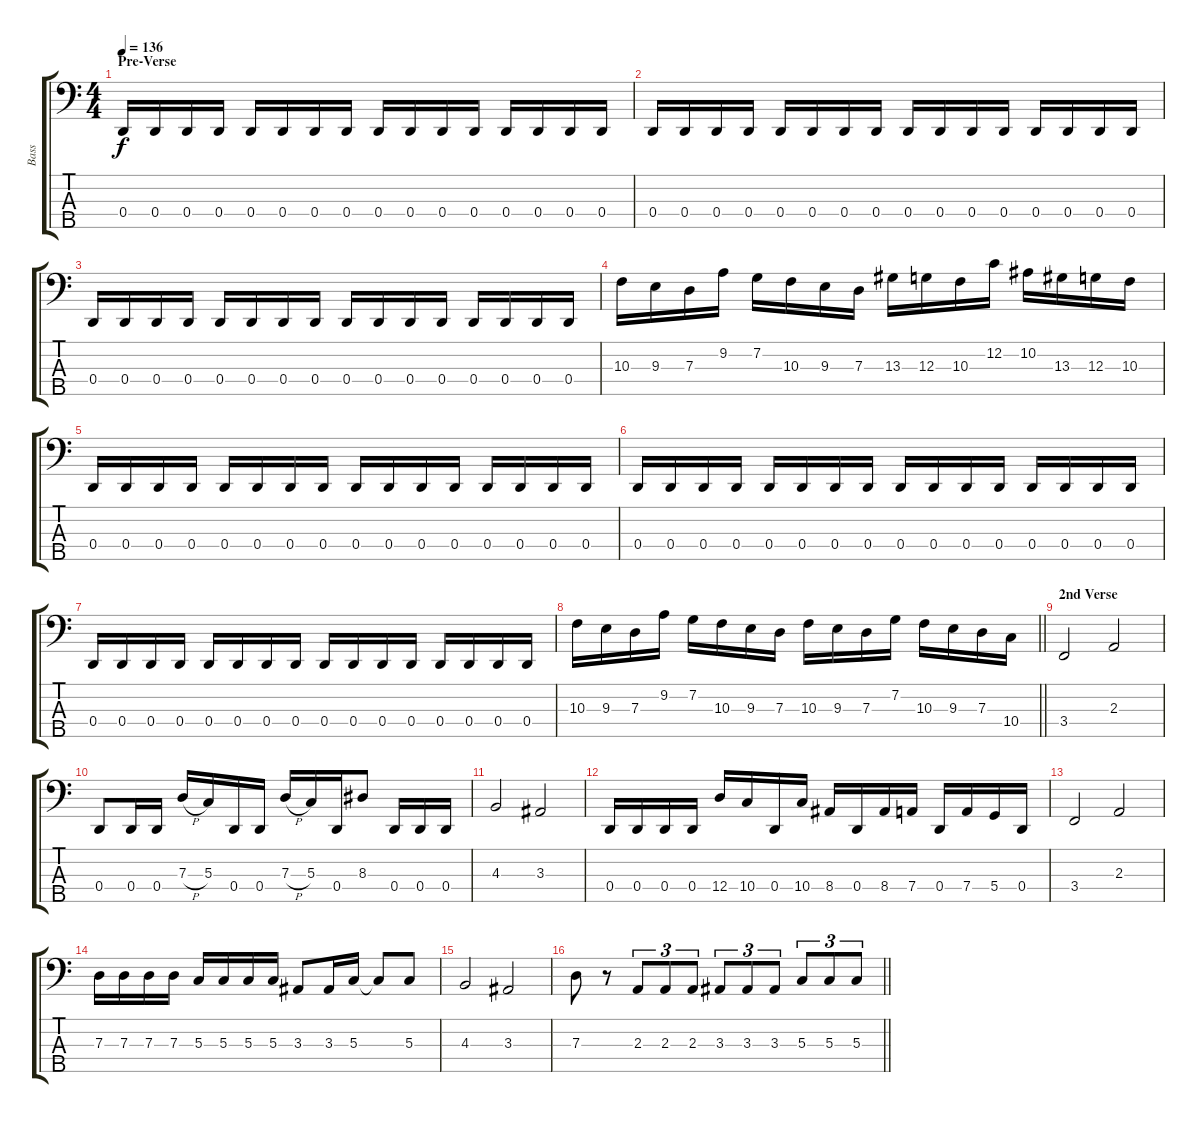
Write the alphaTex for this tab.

\track ("Bass" "Bass") {instrument electricbasspick}
\staff {score tabs}
\tuning (F2 C2 G1 D1 A0) {hide}
\ts (4 4)
\section ("" "Pre-Verse")
\tempo 136
\clef f4
\ks c
0.4.16{dy f} 0.4.16 0.4.16 0.4.16 0.4.16 0.4.16 0.4.16 0.4.16 0.4.16 0.4.16 0.4.16 0.4.16 0.4.16 0.4.16 0.4.16 0.4.16 |
0.4.16 0.4.16 0.4.16 0.4.16 0.4.16 0.4.16 0.4.16 0.4.16 0.4.16 0.4.16 0.4.16 0.4.16 0.4.16 0.4.16 0.4.16 0.4.16 |
0.4.16 0.4.16 0.4.16 0.4.16 0.4.16 0.4.16 0.4.16 0.4.16 0.4.16 0.4.16 0.4.16 0.4.16 0.4.16 0.4.16 0.4.16 0.4.16 |
10.3.16 9.3.16 7.3.16 9.2.16 7.2.16 10.3.16 9.3.16 7.3.16 13.3.16 12.3.16 10.3.16 12.2.16 10.2.16 13.3.16 12.3.16 10.3.16 |
0.4.16 0.4.16 0.4.16 0.4.16 0.4.16 0.4.16 0.4.16 0.4.16 0.4.16 0.4.16 0.4.16 0.4.16 0.4.16 0.4.16 0.4.16 0.4.16 |
0.4.16 0.4.16 0.4.16 0.4.16 0.4.16 0.4.16 0.4.16 0.4.16 0.4.16 0.4.16 0.4.16 0.4.16 0.4.16 0.4.16 0.4.16 0.4.16 |
0.4.16 0.4.16 0.4.16 0.4.16 0.4.16 0.4.16 0.4.16 0.4.16 0.4.16 0.4.16 0.4.16 0.4.16 0.4.16 0.4.16 0.4.16 0.4.16 |
\barLineRight lightlight
10.3.16 9.3.16 7.3.16 9.2.16 7.2.16 10.3.16 9.3.16 7.3.16 10.3.16 9.3.16 7.3.16 7.2.16 10.3.16 9.3.16 7.3.16 10.4.16 |
\section ("" "2nd Verse")
3.4.2 2.3.2 |
0.4.8 0.4.16 0.4.16 7.3{h}.16 5.3.16 0.4.16 0.4.16 7.3{h}.16 5.3.16 0.4.16 8.3.8 0.4.16 0.4.16 0.4.16 |
4.3.2 3.3.2 |
0.4.16 0.4.16 0.4.16 0.4.16 12.4.16 10.4.16 0.4.16 10.4.16 8.4.16 0.4.16 8.4.16 7.4.16 0.4.16 7.4.16 5.4.16 0.4.16 |
3.4.2 2.3.2 |
7.3.16 7.3.16 7.3.16 7.3.16 5.3.16 5.3.16 5.3.16 5.3.16 3.3.8 3.3.16 5.3.16 5.3{t}.8 5.3.8 |
4.3.2 3.3.2 |
\barLineRight lightlight
7.3.8 r.8 2.3.8{tu (3 2)} 2.3.8{tu (3 2)} 2.3.8{tu (3 2)} 3.3.8{tu (3 2)} 3.3.8{tu (3 2)} 3.3.8{tu (3 2)} 5.3.8{tu (3 2)} 5.3.8{tu (3 2)} 5.3.8{tu (3 2)}
